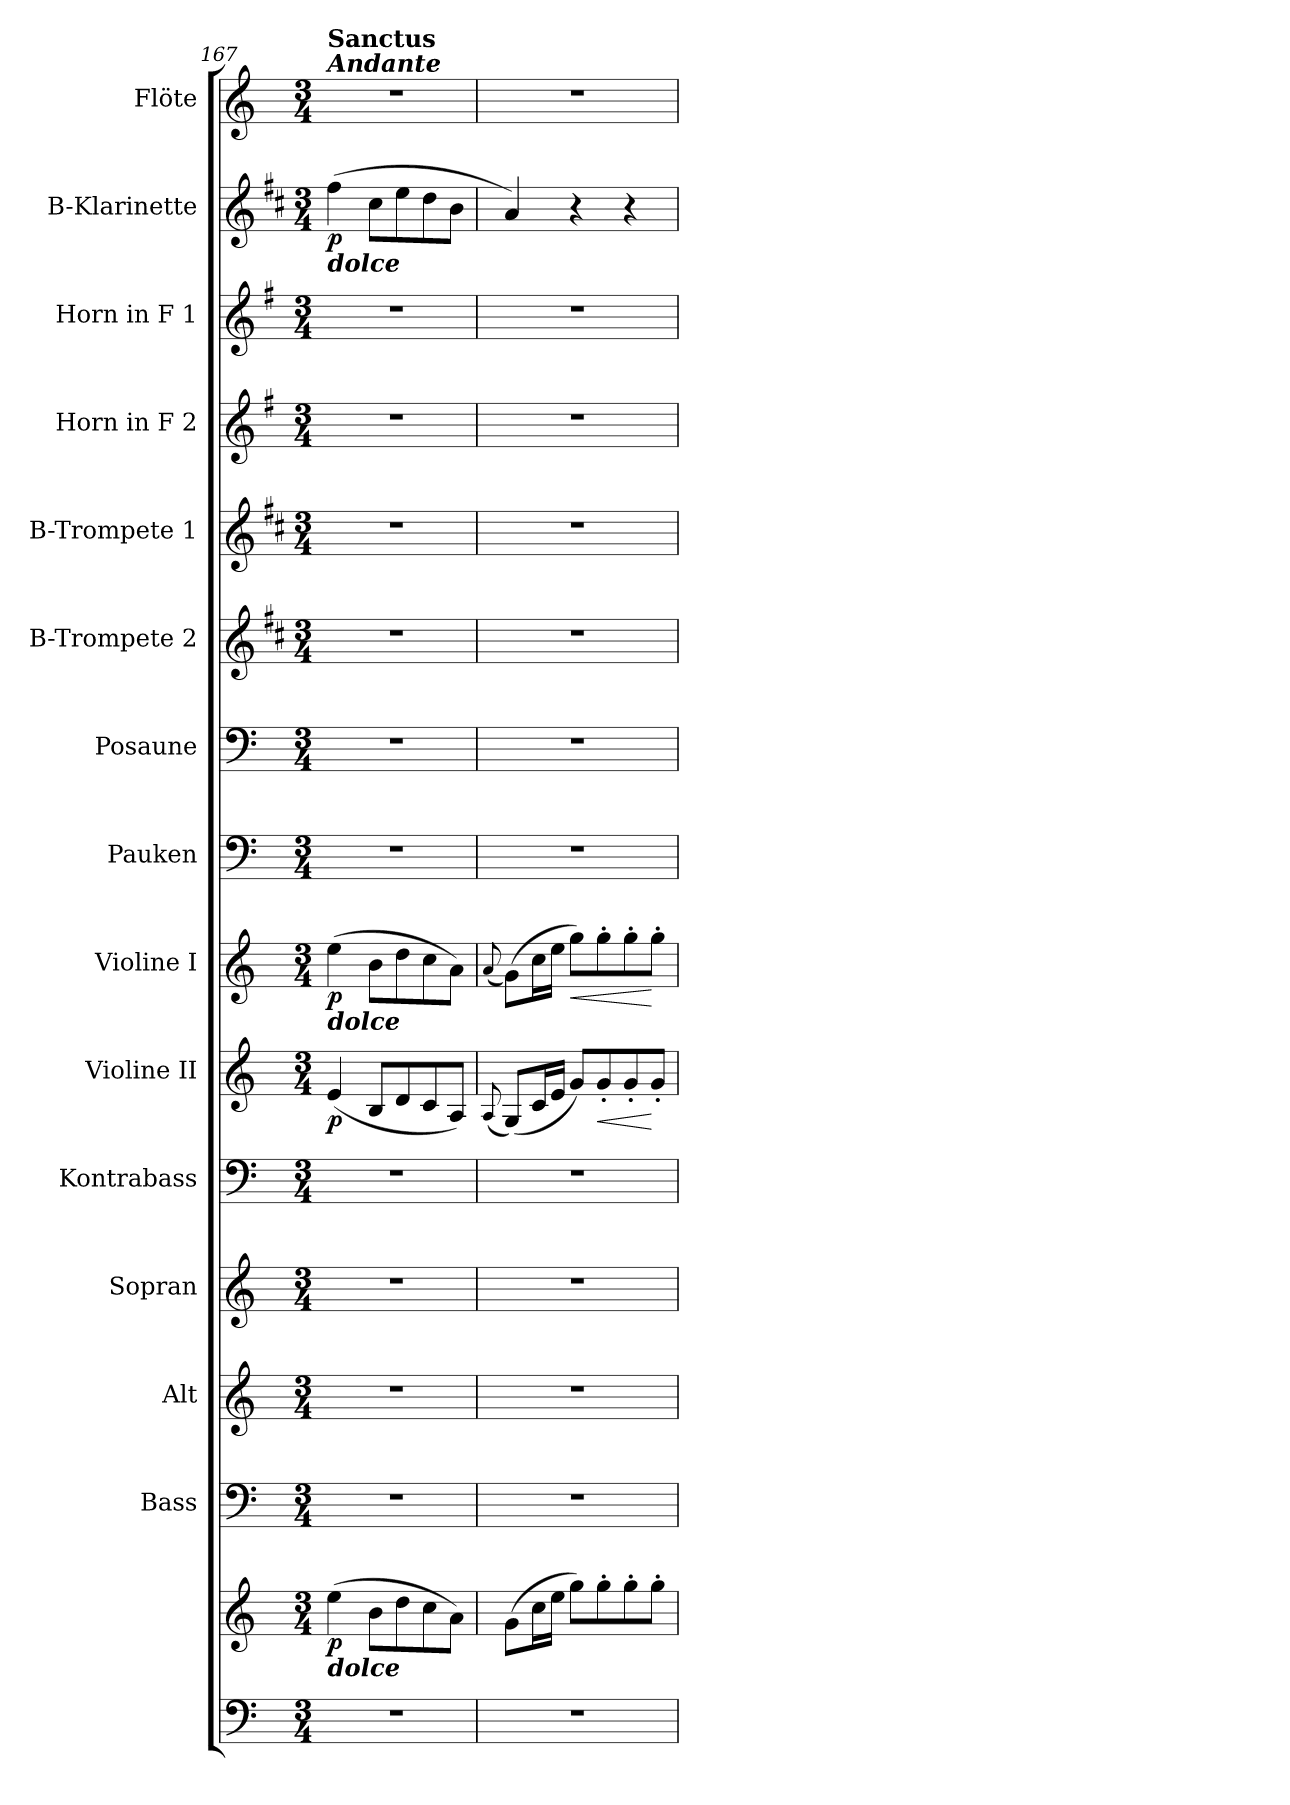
**kern	**kern	**dynam	**kern	**kern	**kern	**kern	**kern	**dynam	**kern	**dynam	**kern	**kern	**kern	**kern	**kern	**kern	**kern	**dynam	**kern
*part15	*part15	*part15	*part14	*part13	*part12	*part11	*part10	*part10	*part9	*part9	*part8	*part7	*part6	*part5	*part4	*part3	*part2	*part2	*part1
*staff16	*staff15	*staff15/16	*staff14	*staff13	*staff12	*staff11	*staff10	*staff10	*staff9	*staff9	*staff8	*staff7	*staff6	*staff5	*staff4	*staff3	*staff2	*staff2	*staff1
*	*	*	*I"Bass	*I"Alt	*I"Sopran	*I"Kontrabass	*I"Violine II	*	*I"Violine I	*	*I"Pauken	*I"Posaune	*I"B-Trompete 2	*I"B-Trompete 1	*I"Horn in F 2	*I"Horn in F 1	*I"B-Klarinette	*	*I"Flöte
*	*	*	*I'B.	*I'A.	*I'S.	*I'Kb.	*I'Vl. II	*	*I'Vl. I	*	*I'Pk.	*I'Pos.	*I'B Trp. 2	*I'B Trp. 1	*	*	*I'B Kl.	*	*I'Fl.
!!LO:PB:g=z
*clefF4	*clefG2	*	*clefF4	*clefG2	*clefG2	*clefF4	*clefG2	*	*clefG2	*	*clefF4	*clefF4	*clefG2	*clefG2	*clefG2	*clefG2	*clefG2	*	*clefG2
*	*	*	*	*	*	*ITrd7c12	*	*	*	*	*	*	*ITrd1c2	*ITrd1c2	*ITrd4c7	*ITrd4c7	*ITrd1c2	*	*
*k[]	*k[]	*	*k[]	*k[]	*k[]	*k[]	*k[]	*	*k[]	*	*k[]	*k[]	*k[]	*k[]	*k[]	*k[]	*k[]	*	*k[]
*C:	*C:	*	*C:	*C:	*C:	*C:	*C:	*	*C:	*	*C:	*C:	*C:	*C:	*C:	*C:	*C:	*	*C:
*M3/4	*M3/4	*	*M3/4	*M3/4	*M3/4	*M3/4	*M3/4	*	*M3/4	*	*M3/4	*M3/4	*M3/4	*M3/4	*M3/4	*M3/4	*M3/4	*	*M3/4
=167	=167	=167	=167	=167	=167	=167	=167	=167	=167	=167	=167	=167	=167	=167	=167	=167	=167	=167	=167
!	!	!	!	!	!	!	!	!	!	!	!	!	!	!	!	!	!	!	!LO:TX:a:Bi:t=Andante
!	!	!	!	!	!	!	!	!	!	!	!	!	!	!	!	!	!	!	!LO:TX:a:B:t=Sanctus
!	!	!	!	!	!	!	!	!	!	!	!	!	!	!	!	!	!LO:TX:b:Bi:t=dolce	!	!
!	!	!	!	!	!	!	!	!	!LO:TX:b:Bi:t=dolce	!	!	!	!	!	!	!	!	!	!
!	!LO:TX:b:Bi:t=dolce	!	!	!	!	!	!	!	!	!	!	!	!	!	!	!	!	!	!
!	!	!LO:DY:b	!	!	!	!	!	!LO:DY:b	!	!LO:DY:b	!	!	!	!	!	!	!	!LO:DY:b	!
2.r	(>4ee\	p	2.r	2.r	2.r	2.r	(<4e/	p	(>4ee\	p	2.r	2.r	2.r	2.r	2.r	2.r	(>4ee\	p	2.r
.	8b\L	.	.	.	.	.	8B/L	.	8b\L	.	.	.	.	.	.	.	8b\L	.	.
.	8dd\	.	.	.	.	.	8d/	.	8dd\	.	.	.	.	.	.	.	8dd\	.	.
.	8cc\	.	.	.	.	.	8c/	.	8cc\	.	.	.	.	.	.	.	8cc\	.	.
.	8a\J)	.	.	.	.	.	8A/J)	.	8a\J)	.	.	.	.	.	.	.	8a\J	.	.
=168	=168	=168	=168	=168	=168	=168	=168	=168	=168	=168	=168	=168	=168	=168	=168	=168	=168	=168	=168
.	.	.	.	.	.	.	(<8qqA/	.	(<8qqa/	.	.	.	.	.	.	.	.	.	.
2.r	(>8g\L	.	2.r	2.r	2.r	2.r	(<8G/L)	.	(>8g\L)	.	2.r	2.r	2.r	2.r	2.r	2.r	4g/)	.	2.r
.	16cc\L	.	.	.	.	.	16c/L	.	16cc\L	.	.	.	.	.	.	.	.	.	.
.	16ee\JJ	.	.	.	.	.	16e/JJ	.	16ee\JJ	.	.	.	.	.	.	.	.	.	.
!	!	!	!	!	!	!	!	!	!	!LO:HP:b	!	!	!	!	!	!	!	!	!
.	8gg\L)	.	.	.	.	.	8g/L)	.	8gg\L)	<	.	.	.	.	.	.	4r	.	.
!	!	!	!	!	!	!	!	!LO:HP:b	!	!	!	!	!	!	!	!	!	!	!
.	8gg'>\	.	.	.	.	.	8g'</	<	8gg'>\	.	.	.	.	.	.	.	.	.	.
.	8gg'>\	.	.	.	.	.	8g'</	.	8gg'>\	.	.	.	.	.	.	.	4r	.	.
.	8gg'>\J	.	.	.	.	.	8g'</J	[	8gg'>\J	[	.	.	.	.	.	.	.	.	.
=	=	=	=	=	=	=	=	=	=	=	=	=	=	=	=	=	=	=	=
*-	*-	*-	*-	*-	*-	*-	*-	*-	*-	*-	*-	*-	*-	*-	*-	*-	*-	*-	*-
